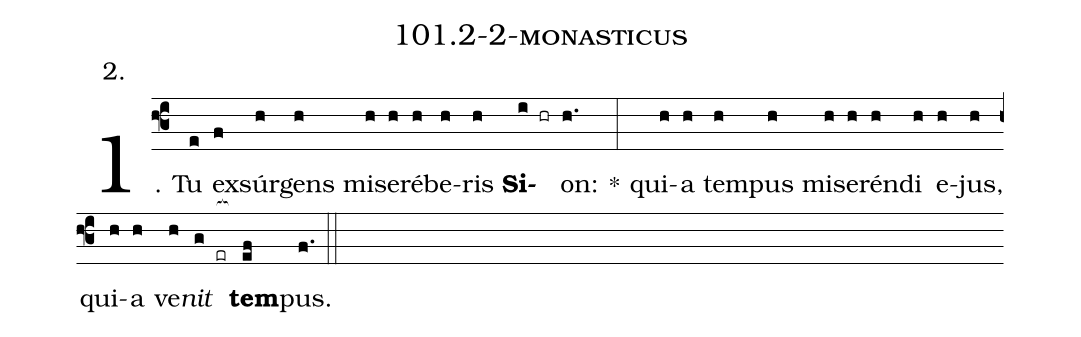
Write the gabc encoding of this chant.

name: 101.2-2-monasticus;
annotation: 2.;
%%
(f3)1. Tu(e) ex(f)súr(h)gens(h) mi(h)se(h)ré(h)be(h)ris(h) <b>Si</b>(i hr)on:(h.) *(:) qui(h)a(h) tem(h)pus(h) mi(h)se(h)rén(h)di(h) e(h)jus,(h) qui(h)a(h) ve(h)<i>nit</i>(g er[ocb:1{]) <b>tem</b>(ef[ocb:0}])pus.(f.) (::)


%E(h) u(h) o(h) u(g) a(ef) e.(f.) (::)
